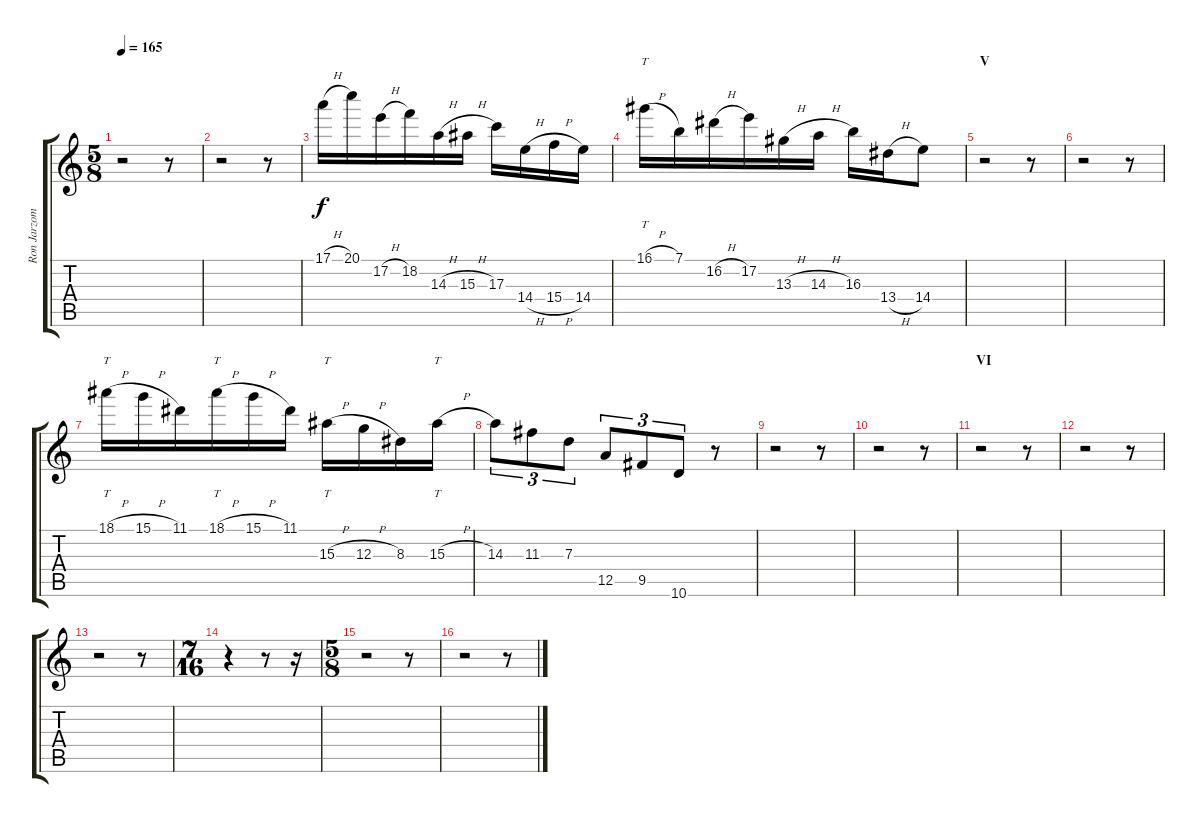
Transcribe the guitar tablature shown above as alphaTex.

\track ("Ron Jarzombek" "Ron Jarzom") {instrument distortionguitar}
\staff {score tabs}
\tuning (E4 B3 G3 D3 A2 E2) {hide}
\ts (5 8)
\tempo 165
\clef g2
\ks c
r.2{dy f} r.8 |
r.2 r.8 |
17.1{h}.16 20.1.16 17.2{h}.16 18.2.16 14.3{h}.16 15.3{h}.16 17.3.16 14.4{h}.16 15.4{h}.16 14.4.16 |
16.1{h}.16{tt} 7.1.16 16.2{h}.16 17.2.16 13.3{h}.16 14.3{h}.16 16.3.16 13.4{h}.16 14.4.8 |
\section ("" "V")
r.2 r.8 |
r.2 r.8 |
18.1{h}.16{tt} 15.1{h}.16 11.1.16 18.1{h}.16{tt} 15.1{h}.16 11.1.16 15.3{h}.16{tt} 12.3{h}.16 8.3.16 15.3{h}.16{tt} |
14.3.8{tu (3 2)} 11.3.8{tu (3 2)} 7.3.8{tu (3 2)} 12.5.8{tu (3 2)} 9.5.8{tu (3 2)} 10.6.8{tu (3 2)} r.8 |
r.2 r.8 |
r.2 r.8 |
\section ("" "VI")
r.2 r.8 |
r.2 r.8 |
r.2 r.8 |
\ts (7 16)
r.4 r.8 r.16 |
\ts (5 8)
r.2 r.8 |
r.2 r.8
